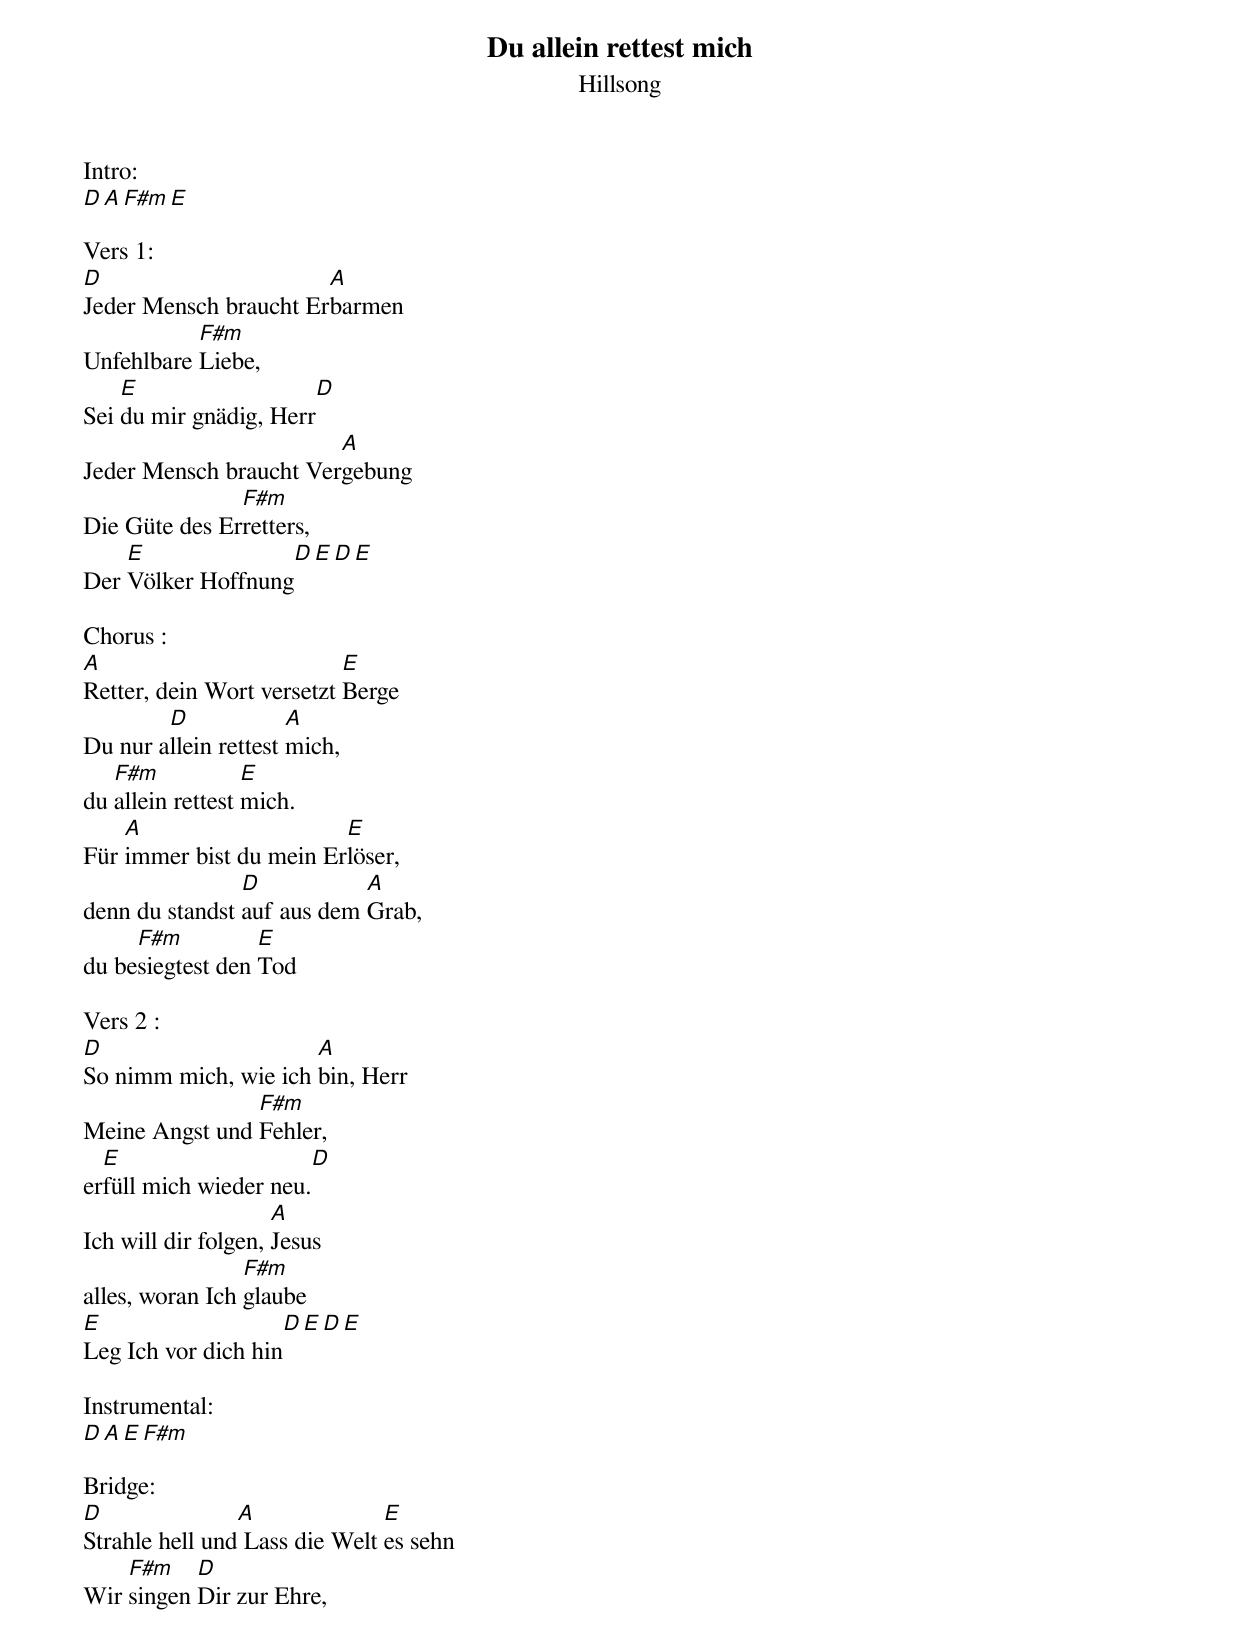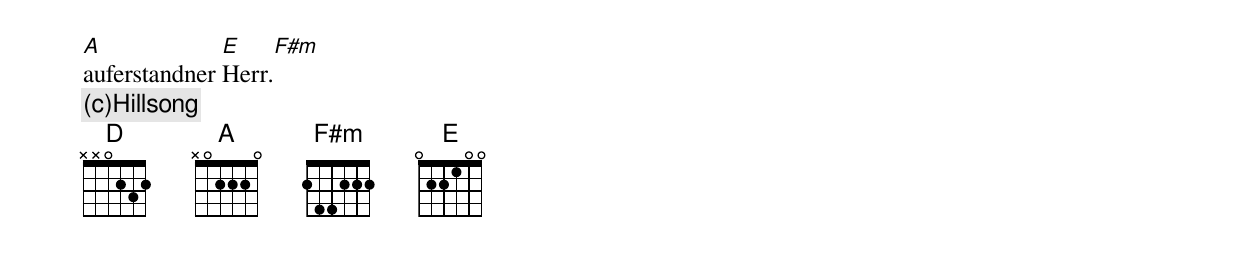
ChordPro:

{title:Du allein rettest mich}
{subtitle: Hillsong}
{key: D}

Intro:
[D][A][F#m][E]

Vers 1:
[D]Jeder Mensch braucht Er[A]barmen
Unfehlbare [F#m]Liebe,
Sei [E]du mir gnädig, Herr[D]
Jeder Mensch braucht Ver[A]gebung
Die Güte des Er[F#m]retters,
Der [E]Völker Hoffnung[D][E][D][E]

Chorus :
[A]Retter, dein Wort versetzt [E]Berge
Du nur a[D]llein rettest [A]mich,
du [F#m]allein rettest [E]mich.
Für [A]immer bist du mein Er[E]löser,
denn du standst [D]auf aus dem [A]Grab,
du be[F#m]siegtest den [E]Tod

Vers 2 :
[D]So nimm mich, wie ich [A]bin, Herr
Meine Angst und [F#m]Fehler,
er[E]füll mich wieder neu.[D]
Ich will dir folgen, [A]Jesus
alles, woran Ich [F#m]glaube
[E]Leg Ich vor dich hin[D][E][D][E]

Instrumental:
[D][A][E][F#m]

Bridge:
[D]Strahle hell und[A] Lass die Welt [E]es sehn
Wir [F#m]singen [D]Dir zur Ehre,
[A]auferstandner [E]Herr.[F#m]
{comment: (c)Hillsong}
